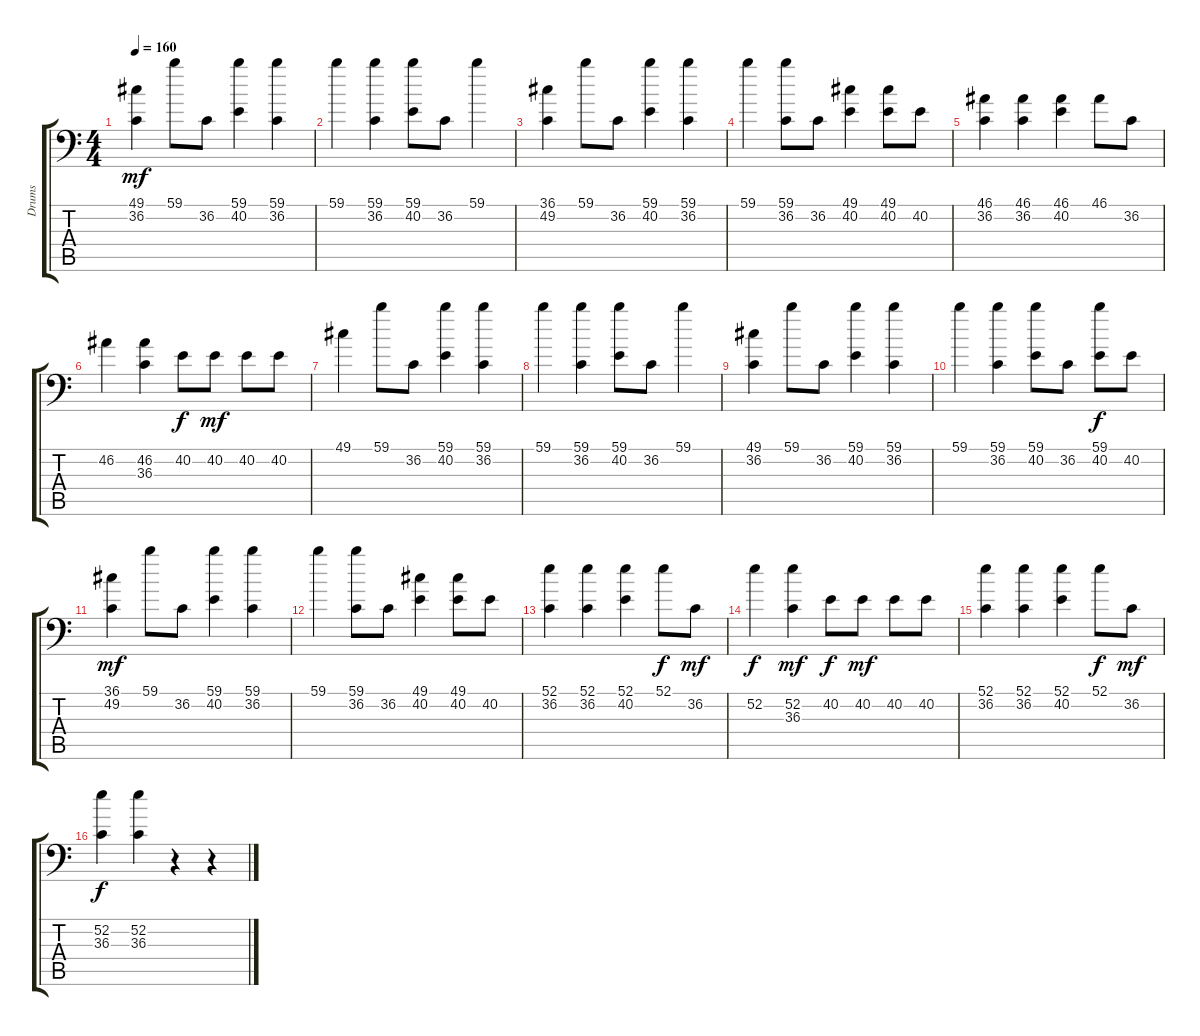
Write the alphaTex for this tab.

\track ("Drums" "Drums") {instrument acousticgrandpiano}
\staff {score tabs}
\tuning (C-1 C-1 C-1 C-1 C-1 C-1) {hide}
\ts (4 4)
\tempo 160
\clef f4
\ks c
(49.1 36.2).4{dy mf} 59.1.8 36.2.8 (59.1 40.2).4 (59.1 36.2).4 |
59.1.4 (59.1 36.2).4 (59.1 40.2).8 36.2.8 59.1.4 |
(36.1 49.2).4 59.1.8 36.2.8 (59.1 40.2).4 (59.1 36.2).4 |
59.1.4 (59.1 36.2).8 36.2.8 (49.1 40.2).4 (49.1 40.2).8 40.2.8 |
(46.1 36.2).4 (46.1 36.2).4 (46.1 40.2).4 46.1.8 36.2.8 |
46.2.4 (46.2 36.3).4 40.2.8{dy f} 40.2.8{dy mf} 40.2.8 40.2.8 |
49.1.4 59.1.8 36.2.8 (59.1 40.2).4 (59.1 36.2).4 |
59.1.4 (59.1 36.2).4 (59.1 40.2).8 36.2.8 59.1.4 |
(49.1 36.2).4 59.1.8 36.2.8 (59.1 40.2).4 (59.1 36.2).4 |
59.1.4 (59.1 36.2).4 (59.1 40.2).8 36.2.8 (59.1 40.2).8{dy f} 40.2.8 |
(36.1 49.2).4{dy mf} 59.1.8 36.2.8 (59.1 40.2).4 (59.1 36.2).4 |
59.1.4 (59.1 36.2).8 36.2.8 (49.1 40.2).4 (49.1 40.2).8 40.2.8 |
(52.1 36.2).4 (52.1 36.2).4 (52.1 40.2).4 52.1.8{dy f} 36.2.8{dy mf} |
52.2.4{dy f} (52.2 36.3).4{dy mf} 40.2.8{dy f} 40.2.8{dy mf} 40.2.8 40.2.8 |
(52.1 36.2).4 (52.1 36.2).4 (52.1 40.2).4 52.1.8{dy f} 36.2.8{dy mf} |
(52.2 36.3).4{dy f} (52.2 36.3).4 r.4 r.4
